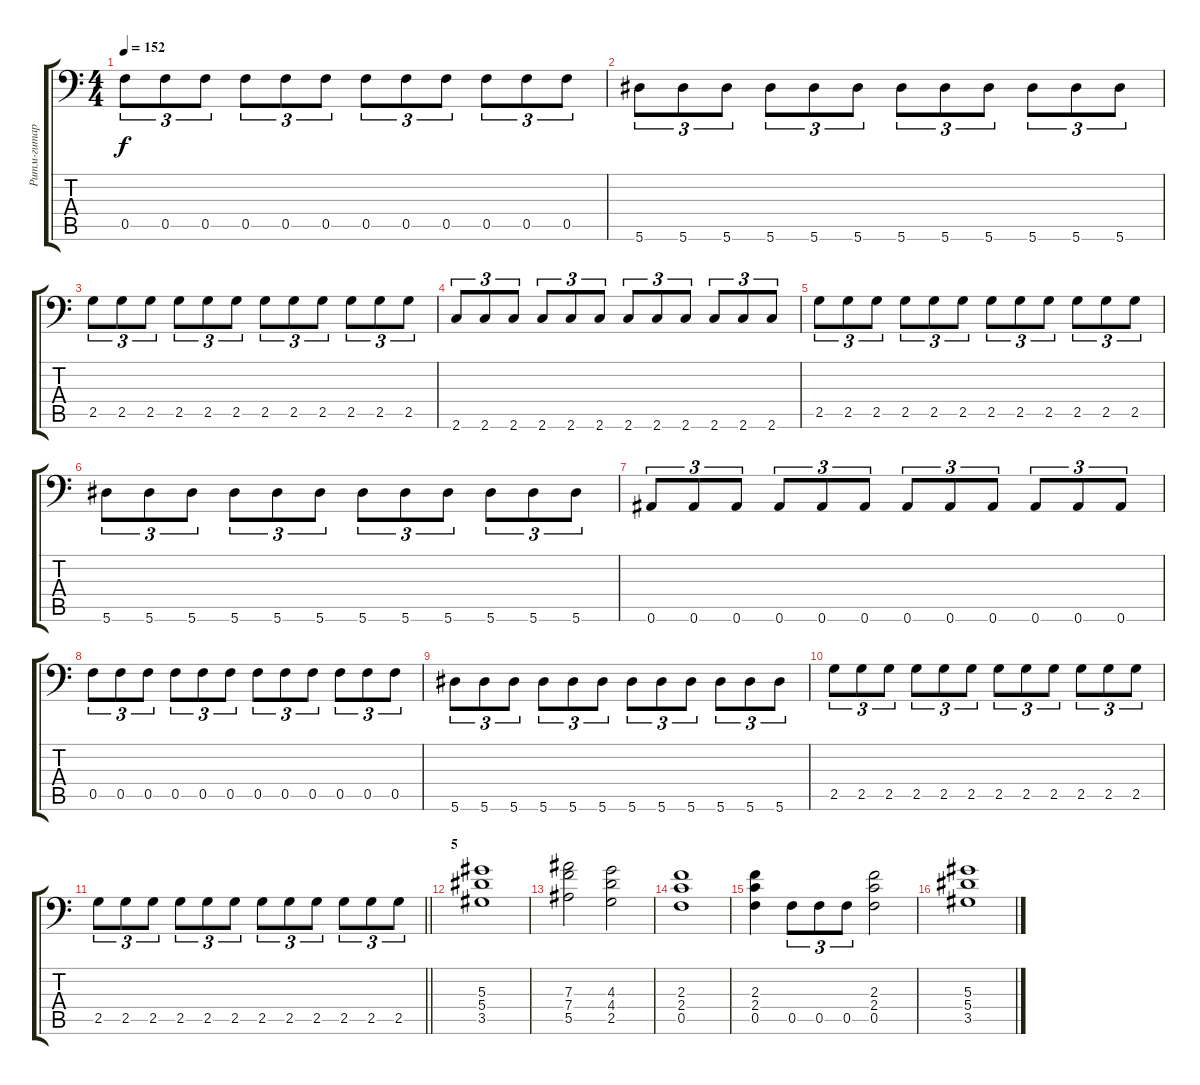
\track ("Ритм-гитара" "Ритм-гитар") {instrument distortionguitar}
\staff {score tabs}
\tuning (C4 G3 Eb3 Bb2 F2 Bb1) {hide}
\ts (4 4)
\tempo 152
\clef f4
\ks c
0.5.8{tu (3 2) dy f} 0.5.8{tu (3 2)} 0.5.8{tu (3 2)} 0.5.8{tu (3 2)} 0.5.8{tu (3 2)} 0.5.8{tu (3 2)} 0.5.8{tu (3 2)} 0.5.8{tu (3 2)} 0.5.8{tu (3 2)} 0.5.8{tu (3 2)} 0.5.8{tu (3 2)} 0.5.8{tu (3 2)} |
5.6.8{tu (3 2)} 5.6.8{tu (3 2)} 5.6.8{tu (3 2)} 5.6.8{tu (3 2)} 5.6.8{tu (3 2)} 5.6.8{tu (3 2)} 5.6.8{tu (3 2)} 5.6.8{tu (3 2)} 5.6.8{tu (3 2)} 5.6.8{tu (3 2)} 5.6.8{tu (3 2)} 5.6.8{tu (3 2)} |
2.5.8{tu (3 2)} 2.5.8{tu (3 2)} 2.5.8{tu (3 2)} 2.5.8{tu (3 2)} 2.5.8{tu (3 2)} 2.5.8{tu (3 2)} 2.5.8{tu (3 2)} 2.5.8{tu (3 2)} 2.5.8{tu (3 2)} 2.5.8{tu (3 2)} 2.5.8{tu (3 2)} 2.5.8{tu (3 2)} |
2.6.8{tu (3 2)} 2.6.8{tu (3 2)} 2.6.8{tu (3 2)} 2.6.8{tu (3 2)} 2.6.8{tu (3 2)} 2.6.8{tu (3 2)} 2.6.8{tu (3 2)} 2.6.8{tu (3 2)} 2.6.8{tu (3 2)} 2.6.8{tu (3 2)} 2.6.8{tu (3 2)} 2.6.8{tu (3 2)} |
2.5.8{tu (3 2)} 2.5.8{tu (3 2)} 2.5.8{tu (3 2)} 2.5.8{tu (3 2)} 2.5.8{tu (3 2)} 2.5.8{tu (3 2)} 2.5.8{tu (3 2)} 2.5.8{tu (3 2)} 2.5.8{tu (3 2)} 2.5.8{tu (3 2)} 2.5.8{tu (3 2)} 2.5.8{tu (3 2)} |
5.6.8{tu (3 2)} 5.6.8{tu (3 2)} 5.6.8{tu (3 2)} 5.6.8{tu (3 2)} 5.6.8{tu (3 2)} 5.6.8{tu (3 2)} 5.6.8{tu (3 2)} 5.6.8{tu (3 2)} 5.6.8{tu (3 2)} 5.6.8{tu (3 2)} 5.6.8{tu (3 2)} 5.6.8{tu (3 2)} |
0.6.8{tu (3 2)} 0.6.8{tu (3 2)} 0.6.8{tu (3 2)} 0.6.8{tu (3 2)} 0.6.8{tu (3 2)} 0.6.8{tu (3 2)} 0.6.8{tu (3 2)} 0.6.8{tu (3 2)} 0.6.8{tu (3 2)} 0.6.8{tu (3 2)} 0.6.8{tu (3 2)} 0.6.8{tu (3 2)} |
0.5.8{tu (3 2)} 0.5.8{tu (3 2)} 0.5.8{tu (3 2)} 0.5.8{tu (3 2)} 0.5.8{tu (3 2)} 0.5.8{tu (3 2)} 0.5.8{tu (3 2)} 0.5.8{tu (3 2)} 0.5.8{tu (3 2)} 0.5.8{tu (3 2)} 0.5.8{tu (3 2)} 0.5.8{tu (3 2)} |
5.6.8{tu (3 2)} 5.6.8{tu (3 2)} 5.6.8{tu (3 2)} 5.6.8{tu (3 2)} 5.6.8{tu (3 2)} 5.6.8{tu (3 2)} 5.6.8{tu (3 2)} 5.6.8{tu (3 2)} 5.6.8{tu (3 2)} 5.6.8{tu (3 2)} 5.6.8{tu (3 2)} 5.6.8{tu (3 2)} |
2.5.8{tu (3 2)} 2.5.8{tu (3 2)} 2.5.8{tu (3 2)} 2.5.8{tu (3 2)} 2.5.8{tu (3 2)} 2.5.8{tu (3 2)} 2.5.8{tu (3 2)} 2.5.8{tu (3 2)} 2.5.8{tu (3 2)} 2.5.8{tu (3 2)} 2.5.8{tu (3 2)} 2.5.8{tu (3 2)} |
\barLineRight lightlight
2.5.8{tu (3 2)} 2.5.8{tu (3 2)} 2.5.8{tu (3 2)} 2.5.8{tu (3 2)} 2.5.8{tu (3 2)} 2.5.8{tu (3 2)} 2.5.8{tu (3 2)} 2.5.8{tu (3 2)} 2.5.8{tu (3 2)} 2.5.8{tu (3 2)} 2.5.8{tu (3 2)} 2.5.8{tu (3 2)} |
\section ("" "5")
(5.3 5.4 3.5).1 |
(7.3 7.4 5.5).2 (4.3 4.4 2.5).2 |
(2.3 2.4 0.5).1 |
(2.3 2.4 0.5).4 0.5.8{tu (3 2)} 0.5.8{tu (3 2)} 0.5.8{tu (3 2)} (2.3 2.4 0.5).2 |
(5.3 5.4 3.5).1
